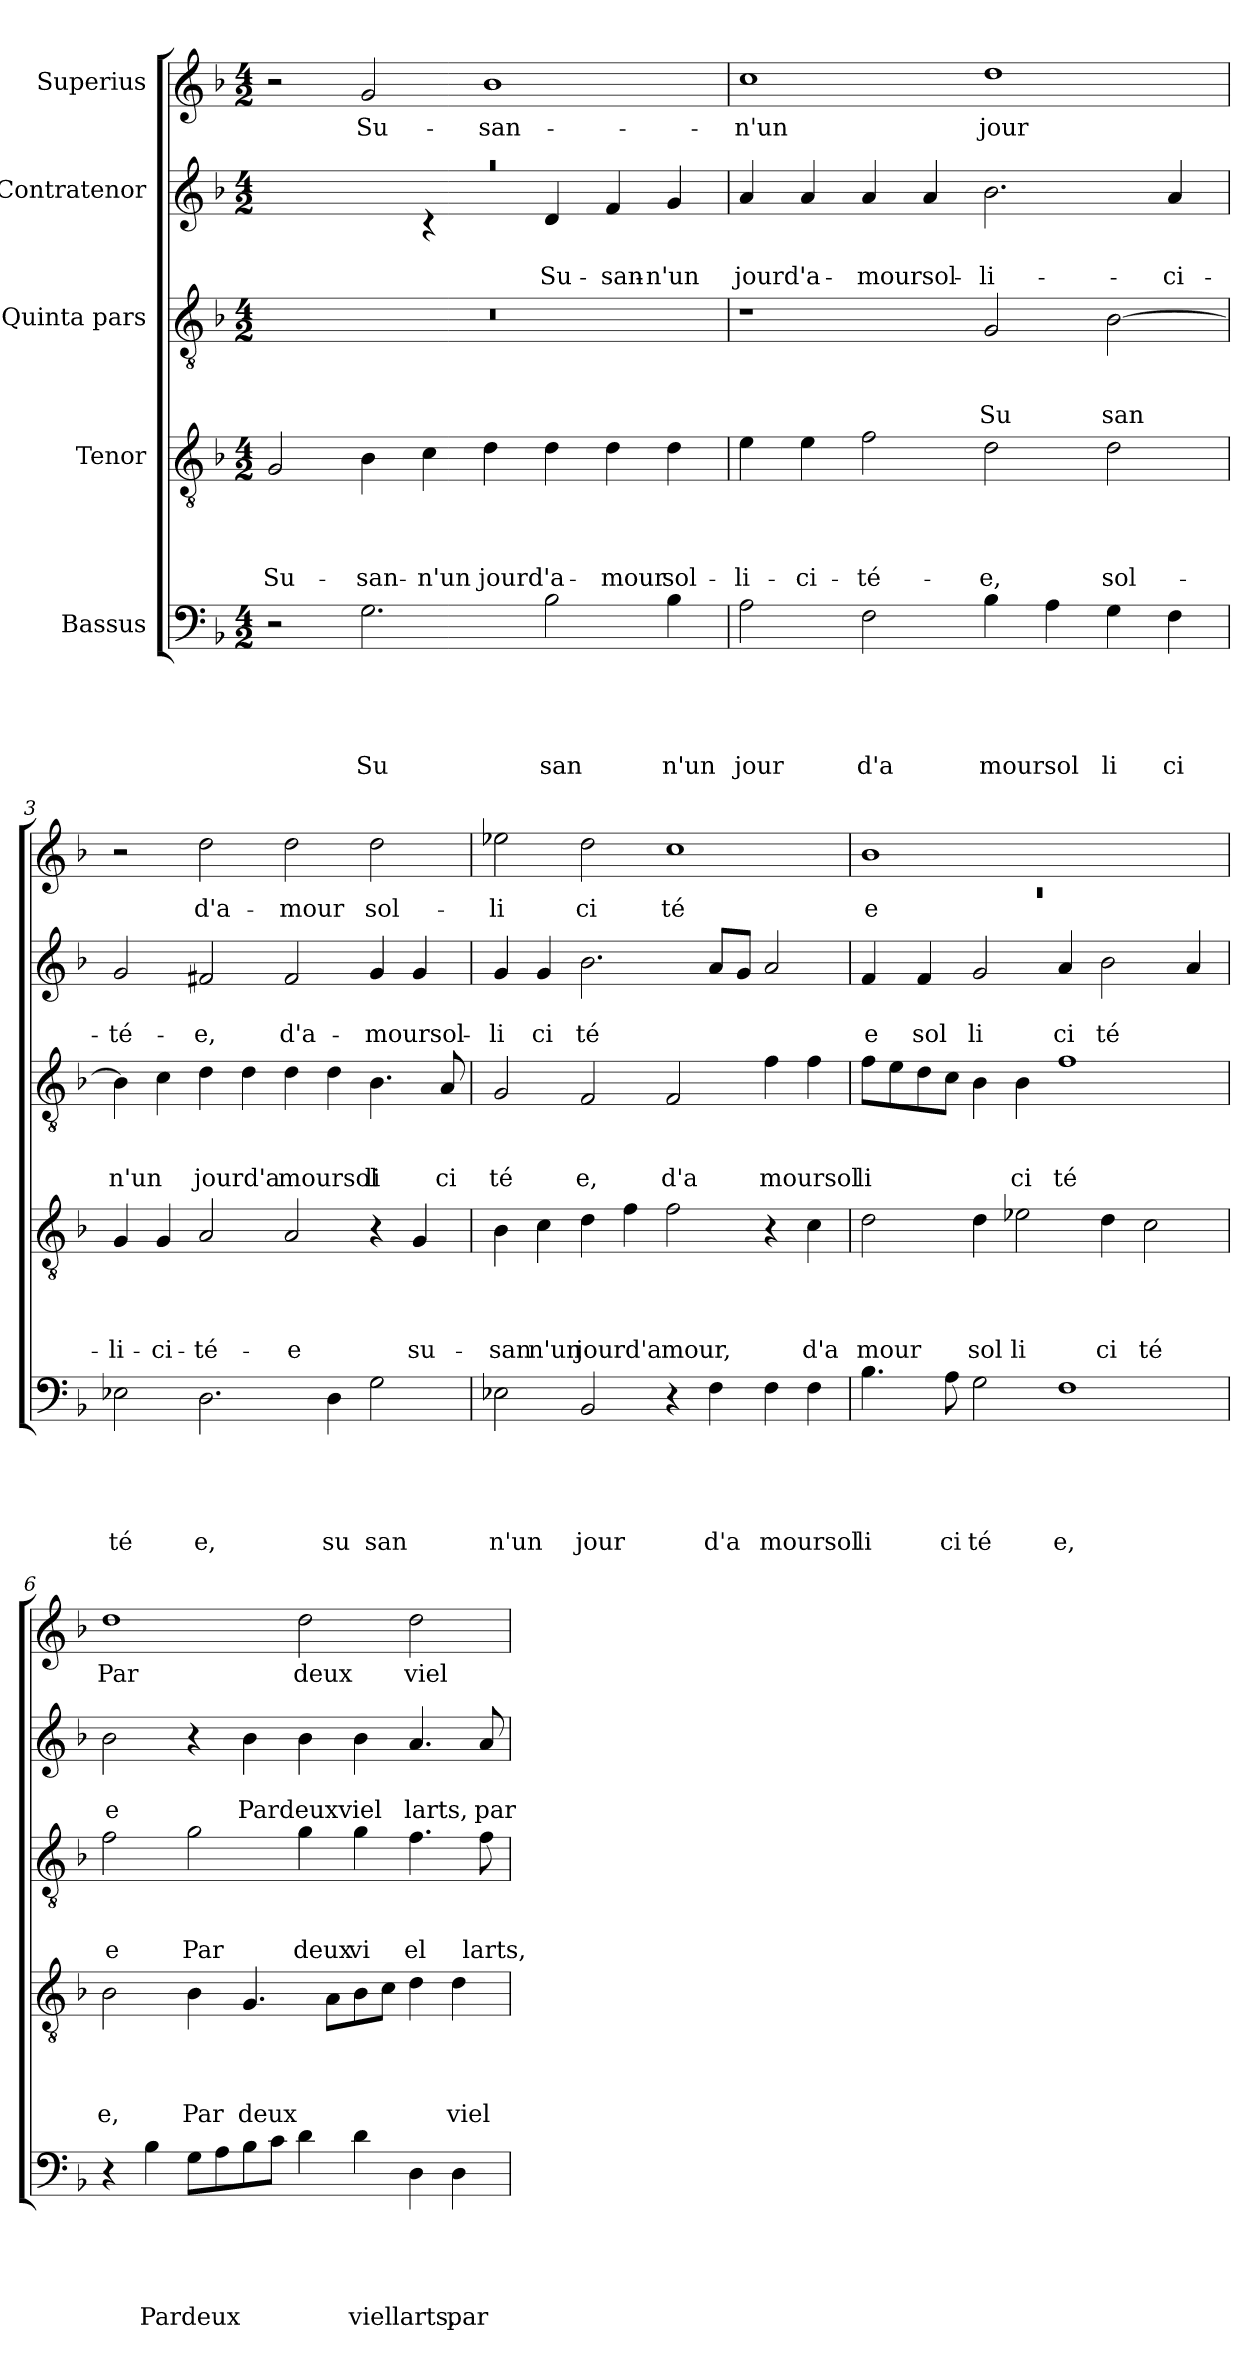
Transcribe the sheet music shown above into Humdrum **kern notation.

**kern	**text	**text	**text	**text	**text	**kern	**text	**text	**text	**text	**kern	**text	**text	**text	**kern	**text	**text	**kern	**text
*part5	*part5	*part5	*part5	*part5	*part5	*part4	*part4	*part4	*part4	*part4	*part3	*part3	*part3	*part3	*part2	*part2	*part2	*part1	*part1
*staff5	*staff5	*staff5	*staff5	*staff5	*staff5	*staff4	*staff4	*staff4	*staff4	*staff4	*staff3	*staff3	*staff3	*staff3	*staff2	*staff2	*staff2	*staff1	*staff1
*I"Bassus	*	*	*	*	*	*I"Tenor	*	*	*	*	*I"Quinta pars	*	*	*	*I"Contratenor	*	*	*I"Superius	*
*clefF4	*	*	*	*	*	*clefGv2	*	*	*	*	*clefGv2	*	*	*	*clefG2	*	*	*clefG2	*
*k[b-]	*	*	*	*	*	*k[b-]	*	*	*	*	*k[b-]	*	*	*	*k[b-]	*	*	*k[b-]	*
*F:	*	*	*	*	*	*F:	*	*	*	*	*F:	*	*	*	*F:	*	*	*F:	*
*M4/2	*	*	*	*	*	*M4/2	*	*	*	*	*M4/2	*	*	*	*M4/2	*	*	*M4/2	*
=1	=1	=1	=1	=1	=1	=1	=1	=1	=1	=1	=1	=1	=1	=1	=1	=1	=1	=1	=1
!	!	!	!	!	!	!	!	!	!	!LO:LY:b	!	!	!	!	!LO:N:vis=1	!	!	!	!
*	*	*	*	*	*	*	*	*	*	*	*	*	*	*	*^	*	*	*	*
2r	.	.	.	.	.	2G/	.	.	.	Su-	0r	.	.	.	0raa	2.ryy	.	.	2r	.
!	!	!	!	!	!LO:LY:b	!	!	!	!	!LO:LY:b	!	!	!	!	!	!	!	!	!	!LO:LY:b
2.G\	.	.	.	.	Su	4B-\	.	.	.	-san-	.	.	.	.	.	.	.	.	2g/	Su-
!	!	!	!	!	!	!	!	!	!	!LO:LY:b	!	!	!	!	!	!	!	!	!	!
.	.	.	.	.	.	4c\	.	.	.	-n'un	.	.	.	.	.	4rc	.	.	.	.
!	!	!	!	!	!	!	!	!	!	!LO:LY:b	!	!	!	!	!	!	!	!	!	!LO:LY:b
.	.	.	.	.	.	4d\	.	.	.	jourd'a-	.	.	.	.	.	4ryy	.	.	1b-	-san-
!	!	!	!	!	!LO:LY:b	!	!	!	!	!	!	!	!	!	!	!	!	!LO:LY:b	!	!
2B-\	.	.	.	.	san	4d\	.	.	.	.	.	.	.	.	.	4d/	.	Su-	.	.
!	!	!	!	!	!	!	!	!	!	!LO:LY:b	!	!	!	!	!	!	!	!LO:LY:b	!	!
.	.	.	.	.	.	4d\	.	.	.	-mour	.	.	.	.	.	4f/	.	-san-	.	.
!	!	!	!	!	!LO:LY:b	!	!	!	!	!LO:LY:b	!	!	!	!	!	!	!	!LO:LY:b	!	!
4B-\	.	.	.	.	n'un	4d\	.	.	.	sol-	.	.	.	.	.	4g/	.	-n'un	.	.
=2	=2	=2	=2	=2	=2	=2	=2	=2	=2	=2	=2	=2	=2	=2	=2	=2	=2	=2	=2	=2
!	!	!	!	!	!LO:LY:b	!	!	!	!	!LO:LY:b	!	!	!	!	!	!	!	!LO:LY:b	!	!LO:LY:b
*	*	*	*	*	*	*	*	*	*	*	*	*	*	*	*v	*v	*	*	*	*
2A\	.	.	.	.	jour	4e\	.	.	.	-li-	1r	.	.	.	4a/	.	jourd'a-	1cc	-n'un
!	!	!	!	!	!	!	!	!	!	!LO:LY:b	!	!	!	!	!	!	!	!	!
.	.	.	.	.	.	4e\	.	.	.	-ci-	.	.	.	.	4a/	.	.	.	.
!	!	!	!	!	!LO:LY:b	!	!	!	!	!LO:LY:b	!	!	!	!	!	!	!LO:LY:b	!	!
2F\	.	.	.	.	d'a	2f\	.	.	.	-té-	.	.	.	.	4a/	.	-moursol-	.	.
.	.	.	.	.	.	.	.	.	.	.	.	.	.	.	4a/	.	.	.	.
!	!	!	!	!	!LO:LY:b	!	!	!	!	!LO:LY:b	!	!	!	!LO:LY:b	!	!	!LO:LY:b	!	!LO:LY:b
4B-\	.	.	.	.	moursol	2d\	.	.	.	-e,	2G/	.	.	Su	2.b-\	.	-li-	1dd	jour
4A\	.	.	.	.	.	.	.	.	.	.	.	.	.	.	.	.	.	.	.
!	!	!	!	!	!LO:LY:b	!	!	!	!	!LO:LY:b	!	!	!	!LO:LY:b	!	!	!	!	!
4G\	.	.	.	.	li	2d\	.	.	.	sol-	[>2B-\	.	.	san	.	.	.	.	.
!	!	!	!	!	!LO:LY:b	!	!	!	!	!	!	!	!	!	!	!	!LO:LY:b	!	!
4F\	.	.	.	.	ci	.	.	.	.	.	.	.	.	.	4a/	.	-ci-	.	.
=3	=3	=3	=3	=3	=3	=3	=3	=3	=3	=3	=3	=3	=3	=3	=3	=3	=3	=3	=3
!	!	!	!	!	!LO:LY:b	!	!	!	!	!LO:LY:b	!	!	!	!LO:LY:b	!	!	!LO:LY:b	!	!
2E-X\	.	.	.	.	té	4G/	.	.	.	-li-	4B-\]	.	.	n'un	2g/	.	-té-	2r	.
!	!	!	!	!	!	!	!	!	!	!LO:LY:b	!	!	!	!	!	!	!	!	!
.	.	.	.	.	.	4G/	.	.	.	-ci-	4c\	.	.	.	.	.	.	.	.
!	!	!	!	!	!LO:LY:b	!	!	!	!	!LO:LY:b	!	!	!	!LO:LY:b	!	!	!LO:LY:b	!	!LO:LY:b
2.D\	.	.	.	.	e,	2A/	.	.	.	-té-	4d\	.	.	jourd'a	2f#X/	.	-e,	2dd\	d'a-
.	.	.	.	.	.	.	.	.	.	.	4d\	.	.	.	.	.	.	.	.
!	!	!	!	!	!	!	!	!	!	!LO:LY:b	!	!	!	!LO:LY:b	!	!	!LO:LY:b	!	!LO:LY:b
.	.	.	.	.	.	2A/	.	.	.	-e	4d\	.	.	moursol	2f#/	.	d'a-	2dd\	-mour
!	!	!	!	!	!LO:LY:b	!	!	!	!	!	!	!	!	!	!	!	!	!	!
4D\	.	.	.	.	su	.	.	.	.	.	4d\	.	.	.	.	.	.	.	.
!	!	!	!	!	!LO:LY:b	!	!	!	!	!	!	!	!	!LO:LY:b	!	!	!LO:LY:b	!	!LO:LY:b
2G\	.	.	.	.	san	4r	.	.	.	.	4.B-\	.	.	li	4g/	.	-moursol-	2dd\	sol-
!	!	!	!	!	!	!	!	!	!	!LO:LY:b	!	!	!	!	!	!	!	!	!
.	.	.	.	.	.	4G/	.	.	.	su-	.	.	.	.	4g/	.	.	.	.
!	!	!	!	!	!	!	!	!	!	!	!	!	!	!LO:LY:b	!	!	!	!	!
.	.	.	.	.	.	.	.	.	.	.	8A/	.	.	ci	.	.	.	.	.
!!LO:LB:g=z
=4	=4	=4	=4	=4	=4	=4	=4	=4	=4	=4	=4	=4	=4	=4	=4	=4	=4	=4	=4
!	!	!	!	!	!LO:LY:b	!	!	!	!	!LO:LY:b	!	!	!	!LO:LY:b	!	!	!LO:LY:b	!	!LO:LY:b
2E-X\	.	.	.	.	n'un	4B-\	.	.	.	-san	2G/	.	.	té	4g/	.	-li	2ee-X\	-li
!	!	!	!	!	!	!	!	!	!	!LO:LY:b	!	!	!	!	!	!	!LO:LY:b	!	!
.	.	.	.	.	.	4c\	.	.	.	n'un	.	.	.	.	4g/	.	ci	.	.
!	!	!	!	!	!LO:LY:b	!	!	!	!	!LO:LY:b	!	!	!	!LO:LY:b	!	!	!LO:LY:b	!	!LO:LY:b
2BB-/	.	.	.	.	jour	4d\	.	.	.	jourd'a	2F/	.	.	e,	2.b-\	.	té	2dd\	ci
.	.	.	.	.	.	4f\	.	.	.	.	.	.	.	.	.	.	.	.	.
!	!	!	!	!	!	!	!	!	!	!LO:LY:b	!	!	!	!LO:LY:b	!	!	!	!	!LO:LY:b
4r	.	.	.	.	.	2f\	.	.	.	mour,	2F/	.	.	d'a	.	.	.	1cc	té
!	!	!	!	!	!LO:LY:b	!	!	!	!	!	!	!	!	!	!	!	!	!	!
4F\	.	.	.	.	d'a	.	.	.	.	.	.	.	.	.	8a/L	.	.	.	.
.	.	.	.	.	.	.	.	.	.	.	.	.	.	.	8g/J	.	.	.	.
!	!	!	!	!	!LO:LY:b	!	!	!	!	!	!	!	!	!LO:LY:b	!	!	!	!	!
4F\	.	.	.	.	moursol	4r	.	.	.	.	4f\	.	.	moursol	2a/	.	.	.	.
!	!	!	!	!	!	!	!	!	!	!LO:LY:b	!	!	!	!	!	!	!	!	!
4F\	.	.	.	.	.	4c\	.	.	.	d'a	4f\	.	.	.	.	.	.	.	.
=5	=5	=5	=5	=5	=5	=5	=5	=5	=5	=5	=5	=5	=5	=5	=5	=5	=5	=5	=5
*	*	*	*	*	*	*	*	*	*	*	*	*	*	*	*	*	*	*^	*
!	!	!	!	!	!LO:LY:b	!	!	!	!	!LO:LY:b	!	!	!	!LO:LY:b	!	!	!LO:LY:b	!	!LO:N:vis=1	!LO:LY:b
4.B-\	.	.	.	.	li	2d\	.	.	.	mour	8f\L	.	.	li	4f/	.	e	1b->	0rc	e
.	.	.	.	.	.	.	.	.	.	.	8e\	.	.	.	.	.	.	.	.	.
!	!	!	!	!	!	!	!	!	!	!	!	!	!	!	!	!	!LO:LY:b	!	!	!
.	.	.	.	.	.	.	.	.	.	.	8d\	.	.	.	4f/	.	sol	.	.	.
!	!	!	!	!	!LO:LY:b	!	!	!	!	!	!	!	!	!	!	!	!	!	!	!
8A\	.	.	.	.	ci	.	.	.	.	.	8c\J	.	.	.	.	.	.	.	.	.
!	!	!	!	!	!LO:LY:b	!	!	!	!	!LO:LY:b	!	!	!	!	!	!	!LO:LY:b	!	!	!
2G\	.	.	.	.	té	4d\	.	.	.	sol	4B-\	.	.	.	2g/	.	li	.	.	.
!	!	!	!	!	!	!	!	!	!	!LO:LY:b	!	!	!	!LO:LY:b	!	!	!	!	!	!
.	.	.	.	.	.	2e-X\	.	.	.	li	4B-\	.	.	ci	.	.	.	.	.	.
!	!	!	!	!	!LO:LY:b	!	!	!	!	!	!	!	!	!LO:LY:b	!	!	!LO:LY:b	!	!	!
1F	.	.	.	.	e,	.	.	.	.	.	1f	.	.	té	4a/	.	ci	1ryy	.	.
!	!	!	!	!	!	!	!	!	!	!LO:LY:b	!	!	!	!	!	!	!LO:LY:b	!	!	!
.	.	.	.	.	.	4d\	.	.	.	ci	.	.	.	.	2b-\	.	té	.	.	.
!	!	!	!	!	!	!	!	!	!	!LO:LY:b	!	!	!	!	!	!	!	!	!	!
.	.	.	.	.	.	2c\	.	.	.	té	.	.	.	.	.	.	.	.	.	.
.	.	.	.	.	.	.	.	.	.	.	.	.	.	.	4a/	.	.	.	.	.
*	*	*	*	*	*	*	*	*	*	*	*	*	*	*	*	*	*	*v	*v	*
=6	=6	=6	=6	=6	=6	=6	=6	=6	=6	=6	=6	=6	=6	=6	=6	=6	=6	=6	=6
!	!	!	!	!	!	!	!	!	!	!LO:LY:b	!	!	!	!LO:LY:b	!	!	!LO:LY:b	!	!LO:LY:b
4r	.	.	.	.	.	2B-\	.	.	.	e,	2f\	.	.	e	2b-\	.	e	1dd	Par
!	!	!	!	!	!LO:LY:b	!	!	!	!	!	!	!	!	!	!	!	!	!	!
4B-\	.	.	.	.	Pardeux	.	.	.	.	.	.	.	.	.	.	.	.	.	.
!	!	!	!	!	!	!	!	!	!	!LO:LY:b	!	!	!	!LO:LY:b	!	!	!	!	!
8G\L	.	.	.	.	.	4B-\	.	.	.	Par	2g\	.	.	Par	4r	.	.	.	.
8A\	.	.	.	.	.	.	.	.	.	.	.	.	.	.	.	.	.	.	.
!	!	!	!	!	!	!	!	!	!	!LO:LY:b	!	!	!	!	!	!	!LO:LY:b	!	!
8B-\	.	.	.	.	.	4.G/	.	.	.	deux	.	.	.	.	4b-\	.	Pardeuxviel	.	.
8c\J	.	.	.	.	.	.	.	.	.	.	.	.	.	.	.	.	.	.	.
!	!	!	!	!	!	!	!	!	!	!	!	!	!	!LO:LY:b	!	!	!	!	!LO:LY:b
4d\	.	.	.	.	.	.	.	.	.	.	4g\	.	.	deux	4b-\	.	.	2dd\	deux
.	.	.	.	.	.	8A\L	.	.	.	.	.	.	.	.	.	.	.	.	.
!	!	!	!	!	!LO:LY:b	!	!	!	!	!	!	!	!	!LO:LY:b	!	!	!	!	!
4d\	.	.	.	.	viel	8B-\	.	.	.	.	4g\	.	.	vi	4b-\	.	.	.	.
.	.	.	.	.	.	8c\J	.	.	.	.	.	.	.	.	.	.	.	.	.
!	!	!	!	!	!LO:LY:b	!	!	!	!	!	!	!	!	!LO:LY:b	!	!	!LO:LY:b	!	!LO:LY:b
4D\	.	.	.	.	larts,	4d\	.	.	.	.	4.f\	.	.	el	4.a/	.	larts,	2dd\	viel
!	!	!	!	!	!LO:LY:b	!	!	!	!	!LO:LY:b	!	!	!	!	!	!	!	!	!
4D\	.	.	.	.	par	4d\	.	.	.	viel	.	.	.	.	.	.	.	.	.
!	!	!	!	!	!	!	!	!	!	!	!	!	!	!LO:LY:b	!	!	!LO:LY:b	!	!
.	.	.	.	.	.	.	.	.	.	.	8f\	.	.	larts,	8a/	.	par	.	.
=	=	=	=	=	=	=	=	=	=	=	=	=	=	=	=	=	=	=	=
*-	*-	*-	*-	*-	*-	*-	*-	*-	*-	*-	*-	*-	*-	*-	*-	*-	*-	*-	*-
